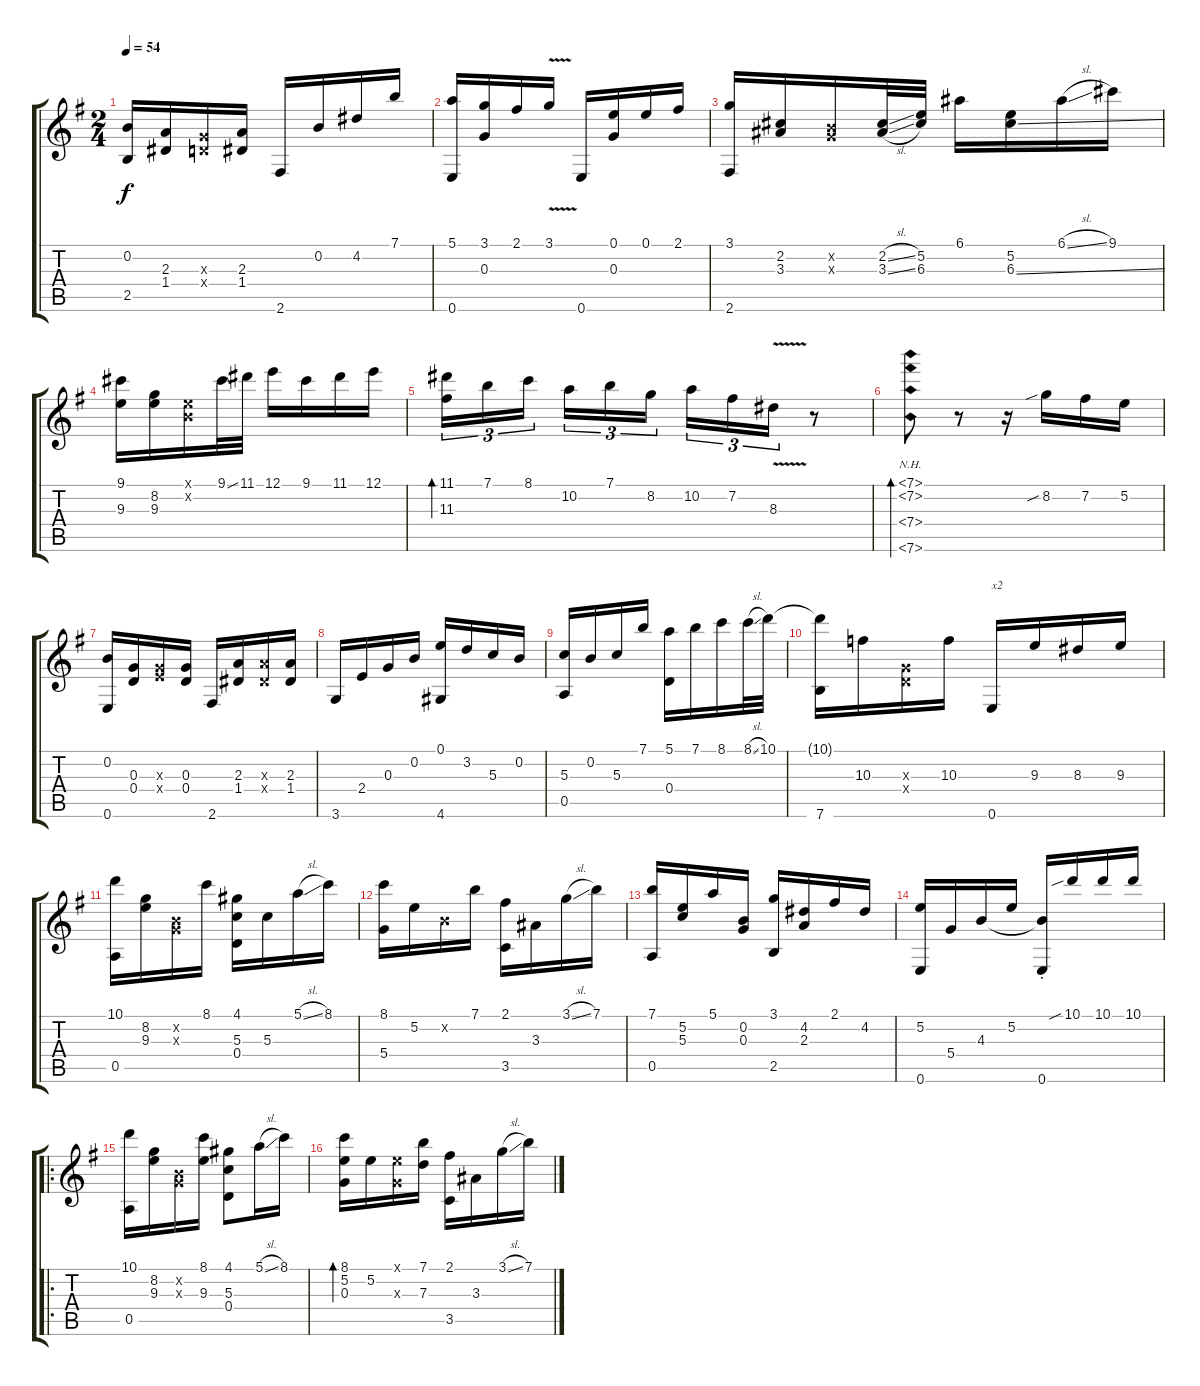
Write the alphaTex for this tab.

\track "" {instrument acousticguitarnylon}
\staff {score tabs}
\tuning (E4 B3 G3 D3 A2 E2) {hide}
\ts (2 4)
\tempo 54
\clef g2
\ks g
(0.2 2.5).16{dy f} (2.3 1.4).16 (0.3{x} 0.4{x}).16 (2.3 1.4).16 2.6.16 0.2.16 4.2.16 7.1.16 |
(5.1 0.6).16 (3.1 0.3).16 2.1.16 3.1{v}.16 0.6.16 (0.1 0.3).16 0.1.16 2.1.16 |
(3.1 2.6).16 (2.2 3.3).16 (0.2{x} 0.3{x}).16 (2.2{sl} 3.3{sl}).32 (5.2 6.3).32 6.1.16 (5.2 6.3{ss}).16 6.1{sl}.16 9.1.16 |
(9.1 9.3).16 (8.2 9.3).16 (0.1{x} 0.2{x}).16 9.1{ss}.32 11.1.32 12.1.16 9.1.16 11.1.16 12.1.16 |
(11.1 11.3).16{tu (3 2) bd 480} 7.1.16{tu (3 2)} 8.1.16{tu (3 2) beam splitsecondary} 10.2.16{tu (3 2)} 7.1.16{tu (3 2)} 8.2.16{tu (3 2)} 10.2.16{tu (3 2)} 7.2.16{tu (3 2)} 8.3{v}.16{tu (3 2)} r.8 |
(7.1{nh} 7.2{nh} 7.4{nh} 7.6{nh}).8{bd 480} r.8 r.16 8.2{sib}.16 7.2.16 5.2.16 |
(0.2 0.6).16 (0.3 0.4).16 (0.3{x} 2.4{x}).16 (0.3 0.4).16 2.6.16 (2.3 1.4).16 (2.3{x} 1.4{x}).16 (2.3 1.4).16 |
3.6.16 2.4.16 0.3.16 0.2.16 (0.1 4.6).16 3.2.16 5.3.16 0.2.16 |
(5.3 0.5).16 0.2.16 5.3.16 7.1.16 (5.1 0.4).16 7.1.16 8.1.16 8.1{sl}.32 10.1.32 |
(10.1{t} 7.6).16 10.3.16 (0.3{x} 0.4{x}).16 10.3.16 0.6.16{txt "x2"} 9.3.16 8.3.16 9.3.16 |
(10.1 0.5).16 (8.2 9.3).16 (0.2{x} 0.3{x}).16 8.1.16 (4.1 5.3 0.4).16 5.3.16 5.1{sl}.16 8.1.16 |
(8.1 5.4).16 5.2.16 0.2{x}.16 7.1.16 (2.1 3.5).16 3.3.16 3.1{sl}.16 7.1.16 |
(7.1 0.5).16 (5.2 5.3).16 5.1.16 (0.2 0.3).16 (3.1 2.5).16 (4.2 2.3).16 2.1.16 4.2.16 |
(5.2 0.6).16 5.4.16 4.3.16 5.2.16 (4.3{t} 0.6{st}).16 10.1{sib}.16 10.1.16 10.1.16 |
\ro
(10.1 0.5).16 (8.2 9.3).16 (0.2{x} 0.3{x}).16 (8.1 9.3).16 (4.1 5.3 0.4).8 5.1{sl}.16 8.1.16 |
(8.1 5.2 0.3).16{bd 480} 5.2.16 (0.1{x} 0.3{x}).16 (7.1 7.3).16 (2.1 3.5).16 3.3.16 3.1{sl}.16 7.1.16
